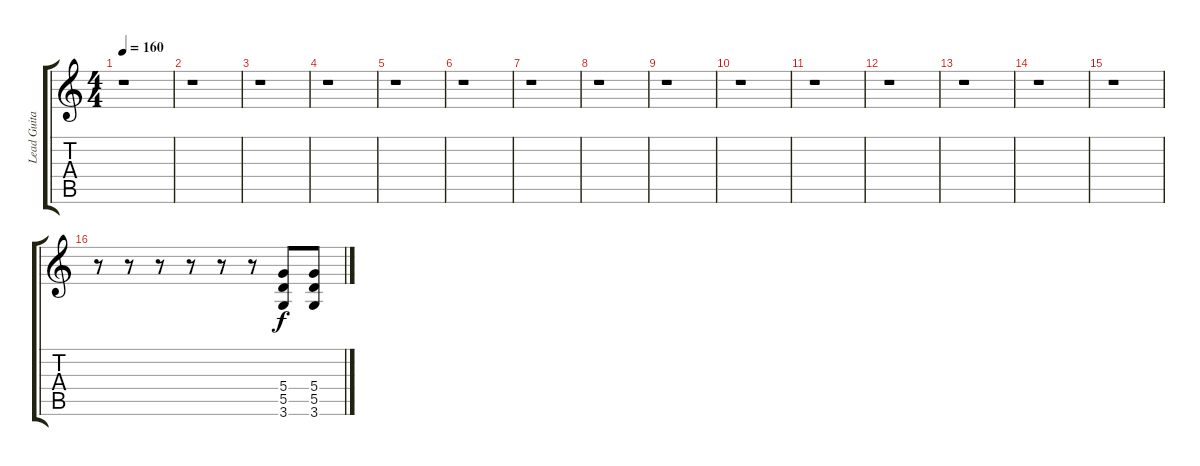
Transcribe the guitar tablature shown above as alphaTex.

\track ("Lead Guitar" "Lead Guita") {instrument distortionguitar}
\staff {score tabs}
\tuning (E4 B3 G3 D3 A2 E2) {hide}
\ts (4 4)
\tempo 160
\clef g2
\ks c
r.1{dy f} |
r.1 |
r.1 |
r.1 |
r.1 |
r.1 |
r.1 |
r.1 |
r.1 |
r.1 |
r.1 |
r.1 |
r.1 |
r.1 |
r.1 |
r.8 r.8 r.8 r.8 r.8 r.8 (5.4 5.5 3.6).8 (5.4 5.5 3.6).8
